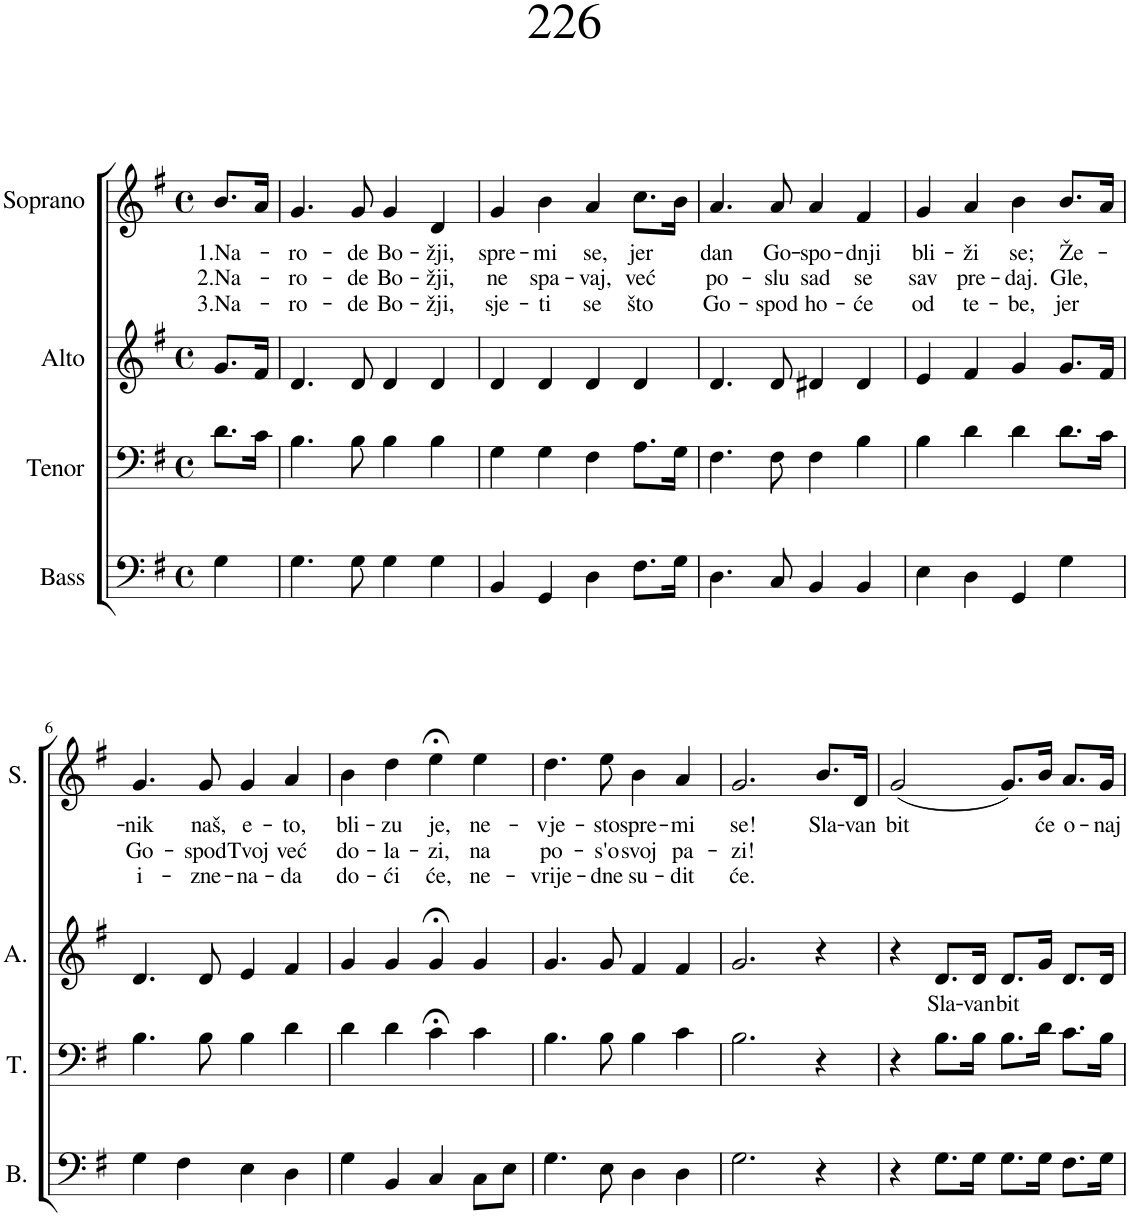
**kern	**kern	**kern	**text	**kern	**text	**text	**text
*part4	*part3	*part2	*part2	*part1	*part1	*part1	*part1
*staff4	*staff3	*staff2	*staff2	*staff1	*staff1	*staff1	*staff1
*I"Bass	*I"Tenor	*I"Alto	*	*I"Soprano	*	*	*
*I'B.	*I'T.	*I'A.	*	*I'S.	*	*	*
*clefF4	*clefF4	*clefG2	*	*clefG2	*	*	*
*k[f#]	*k[f#]	*k[f#]	*	*k[f#]	*	*	*
*M4/4	*M4/4	*M4/4	*	*M4/4	*	*	*
*met(c)	*met(c)	*met(c)	*	*met(c)	*	*	*
=1	=1	=1	=1	=1	=1	=1	=1
!	!	!	!	!	!LO:LY:b	!LO:LY:b	!LO:LY:b
4G\	8.d\L	8.g/L	.	8.b/L	1.Na-	2.Na-	3.Na-
.	16c\Jk	16f#/Jk	.	16a/Jk	.	.	.
=2	=2	=2	=2	=2	=2	=2	=2
!	!	!	!	!	!LO:LY:b	!LO:LY:b	!LO:LY:b
4.G\	4.B\	4.d/	.	4.g/	-ro-	-ro-	-ro-
!	!	!	!	!	!LO:LY:b	!LO:LY:b	!LO:LY:b
8G\	8B\	8d/	.	8g/	-de	-de	-de
!	!	!	!	!	!LO:LY:b	!LO:LY:b	!LO:LY:b
4G\	4B\	4d/	.	4g/	Bo-	Bo-	Bo-
!	!	!	!	!	!LO:LY:b	!LO:LY:b	!LO:LY:b
4G\	4B\	4d/	.	4d/	-žji,	-žji,	-žji,
=3	=3	=3	=3	=3	=3	=3	=3
!	!	!	!	!	!LO:LY:b	!LO:LY:b	!LO:LY:b
4BB/	4G\	4d/	.	4g/	spre-	ne	sje-
!	!	!	!	!	!LO:LY:b	!LO:LY:b	!LO:LY:b
4GG/	4G\	4d/	.	4b\	-mi	spa-	-ti
!	!	!	!	!	!LO:LY:b	!LO:LY:b	!LO:LY:b
4D\	4F#\	4d/	.	4a/	se,	-vaj,	se
!	!	!	!	!	!LO:LY:b	!LO:LY:b	!LO:LY:b
8.F#\L	8.A\L	4d/	.	8.cc\L	jer	već	što
16G\Jk	16G\Jk	.	.	16b\Jk	.	.	.
=4	=4	=4	=4	=4	=4	=4	=4
!	!	!	!	!	!LO:LY:b	!LO:LY:b	!LO:LY:b
4.D\	4.F#\	4.d/	.	4.a/	dan	po-	Go-
!	!	!	!	!	!LO:LY:b	!LO:LY:b	!LO:LY:b
8C/	8F#\	8d/	.	8a/	Go-	-slu	-spod
!	!	!	!	!	!LO:LY:b	!LO:LY:b	!LO:LY:b
4BB/	4F#\	4d#X/	.	4a/	-spo-	sad	ho-
!	!	!	!	!	!LO:LY:b	!LO:LY:b	!LO:LY:b
4BB/	4B\	4d#/	.	4f#/	-dnji	se	-će
=5	=5	=5	=5	=5	=5	=5	=5
!	!	!	!	!	!LO:LY:b	!LO:LY:b	!LO:LY:b
4E\	4B\	4e/	.	4g/	bli-	sav	od
!	!	!	!	!	!LO:LY:b	!LO:LY:b	!LO:LY:b
4D\	4d\	4f#/	.	4a/	-ži	pre-	te-
!	!	!	!	!	!LO:LY:b	!LO:LY:b	!LO:LY:b
4GG/	4d\	4g/	.	4b\	se;	-daj.	-be,
!	!	!	!	!	!LO:LY:b	!LO:LY:b	!LO:LY:b
4G\	8.d\L	8.g/L	.	8.b/L	Že-	Gle,	jer
.	16c\Jk	16f#/Jk	.	16a/Jk	.	.	.
!!LO:LB:g=z
=6	=6	=6	=6	=6	=6	=6	=6
!	!	!	!	!	!LO:LY:b	!LO:LY:b	!LO:LY:b
4G\	4.B\	4.d/	.	4.g/	-nik	Go-	i-
4F#\	.	.	.	.	.	.	.
!	!	!	!	!	!LO:LY:b	!LO:LY:b	!LO:LY:b
.	8B\	8d/	.	8g/	naš,	-spod	-zne-
!	!	!	!	!	!LO:LY:b	!LO:LY:b	!LO:LY:b
4E\	4B\	4e/	.	4g/	e-	Tvoj	-na-
!	!	!	!	!	!LO:LY:b	!LO:LY:b	!LO:LY:b
4D\	4d\	4f#/	.	4a/	-to,	već	-da
=7	=7	=7	=7	=7	=7	=7	=7
!	!	!	!	!	!LO:LY:b	!LO:LY:b	!LO:LY:b
4G\	4d\	4g/	.	4b\	bli-	do-	do-
!	!	!	!	!	!LO:LY:b	!LO:LY:b	!LO:LY:b
4BB/	4d\	4g/	.	4dd\	-zu	-la-	-ći
!	!	!	!	!	!LO:LY:b	!LO:LY:b	!LO:LY:b
4C/	4c;<\	4g;</	.	4ee;<\	je,	-zi,	će,
!	!	!	!	!	!LO:LY:b	!LO:LY:b	!LO:LY:b
8C\L	4c\	4g/	.	4ee\	ne-	na	ne-
8E\J	.	.	.	.	.	.	.
=8	=8	=8	=8	=8	=8	=8	=8
!	!	!	!	!	!LO:LY:b	!LO:LY:b	!LO:LY:b
4.G\	4.B\	4.g/	.	4.dd\	-vje-	po-	-vrije-
!	!	!	!	!	!LO:LY:b	!LO:LY:b	!LO:LY:b
8E\	8B\	8g/	.	8ee\	-sto	-s'o	-dne
!	!	!	!	!	!LO:LY:b	!LO:LY:b	!LO:LY:b
4D\	4B\	4f#/	.	4b\	spre-	svoj	su-
!	!	!	!	!	!LO:LY:b	!LO:LY:b	!LO:LY:b
4D\	4c\	4f#/	.	4a/	-mi	pa-	-dit
=9	=9	=9	=9	=9	=9	=9	=9
!	!	!	!	!	!LO:LY:b	!LO:LY:b	!LO:LY:b
2.G\	2.B\	2.g/	.	2.g/	se!	-zi!	će.
!	!	!	!	!	!LO:LY:b	!	!
4r	4r	4r	.	8.b/L	Sla-	.	.
!	!	!	!	!	!LO:LY:b	!	!
.	.	.	.	16d/Jk	-van	.	.
=10	=10	=10	=10	=10	=10	=10	=10
!	!	!	!	!	!LO:LY:b	!	!
4r	4r	4r	.	(2g/	bit	.	.
!	!	!	!LO:LY:b	!	!	!	!
8.G\L	8.B\L	8.d/L	Sla-	.	.	.	.
!	!	!	!LO:LY:b	!	!	!	!
16G\Jk	16B\Jk	16d/Jk	-van	.	.	.	.
!	!	!	!LO:LY:b	!	!	!	!
8.G\L	8.B\L	8.d/L	bit	8.g/L)	.	.	.
!	!	!	!	!	!LO:LY:b	!	!
16G\Jk	16d\Jk	16g/Jk	.	16b/Jk	će	.	.
!	!	!	!	!	!LO:LY:b	!	!
8.F#\L	8.c\L	8.d/L	.	8.a/L	o-	.	.
!	!	!	!	!	!LO:LY:b	!	!
16G\Jk	16B\Jk	16d/Jk	.	16g/Jk	-naj	.	.
=	=	=	=	=	=	=	=
*-	*-	*-	*-	*-	*-	*-	*-
